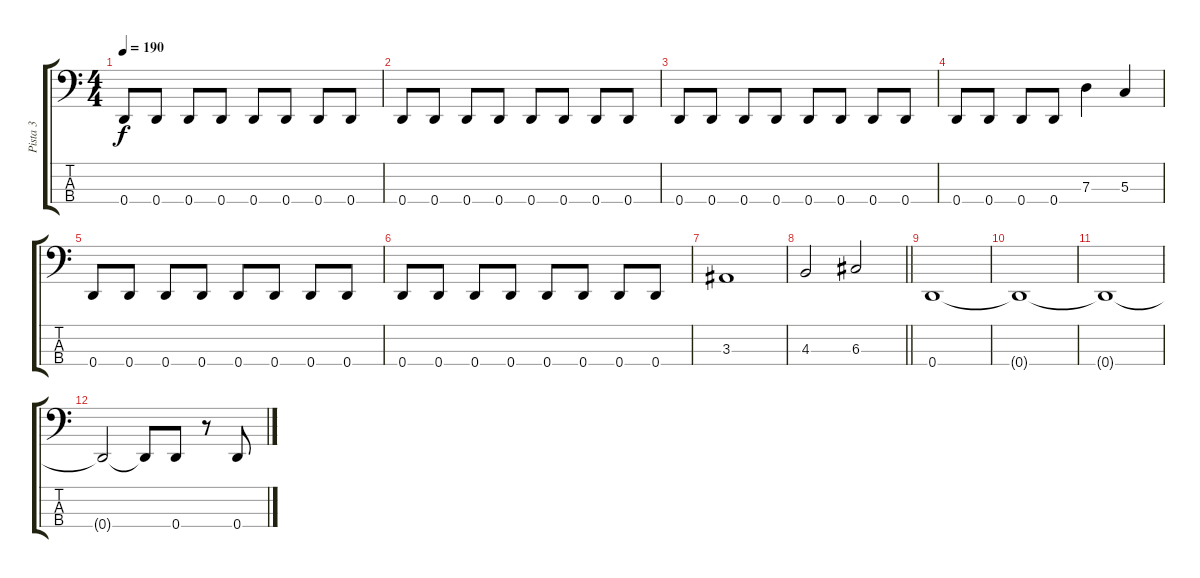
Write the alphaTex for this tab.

\track ("Pista 3" "Pista 3") {instrument electricbassfinger}
\staff {score tabs}
\tuning (F2 C2 G1 D1) {hide}
\ts (4 4)
\tempo 190
\clef f4
\ks c
0.4.8{dy f} 0.4.8 0.4.8 0.4.8 0.4.8 0.4.8 0.4.8 0.4.8 |
0.4.8 0.4.8 0.4.8 0.4.8 0.4.8 0.4.8 0.4.8 0.4.8 |
0.4.8 0.4.8 0.4.8 0.4.8 0.4.8 0.4.8 0.4.8 0.4.8 |
0.4.8 0.4.8 0.4.8 0.4.8 7.3.4 5.3.4 |
0.4.8 0.4.8 0.4.8 0.4.8 0.4.8 0.4.8 0.4.8 0.4.8 |
0.4.8 0.4.8 0.4.8 0.4.8 0.4.8 0.4.8 0.4.8 0.4.8 |
3.3.1 |
\barLineRight lightlight
4.3.2 6.3.2 |
0.4.1 |
0.4{t}.1 |
0.4{t}.1 |
0.4{t}.2 0.4{t}.8 0.4.8 r.8 0.4.8
